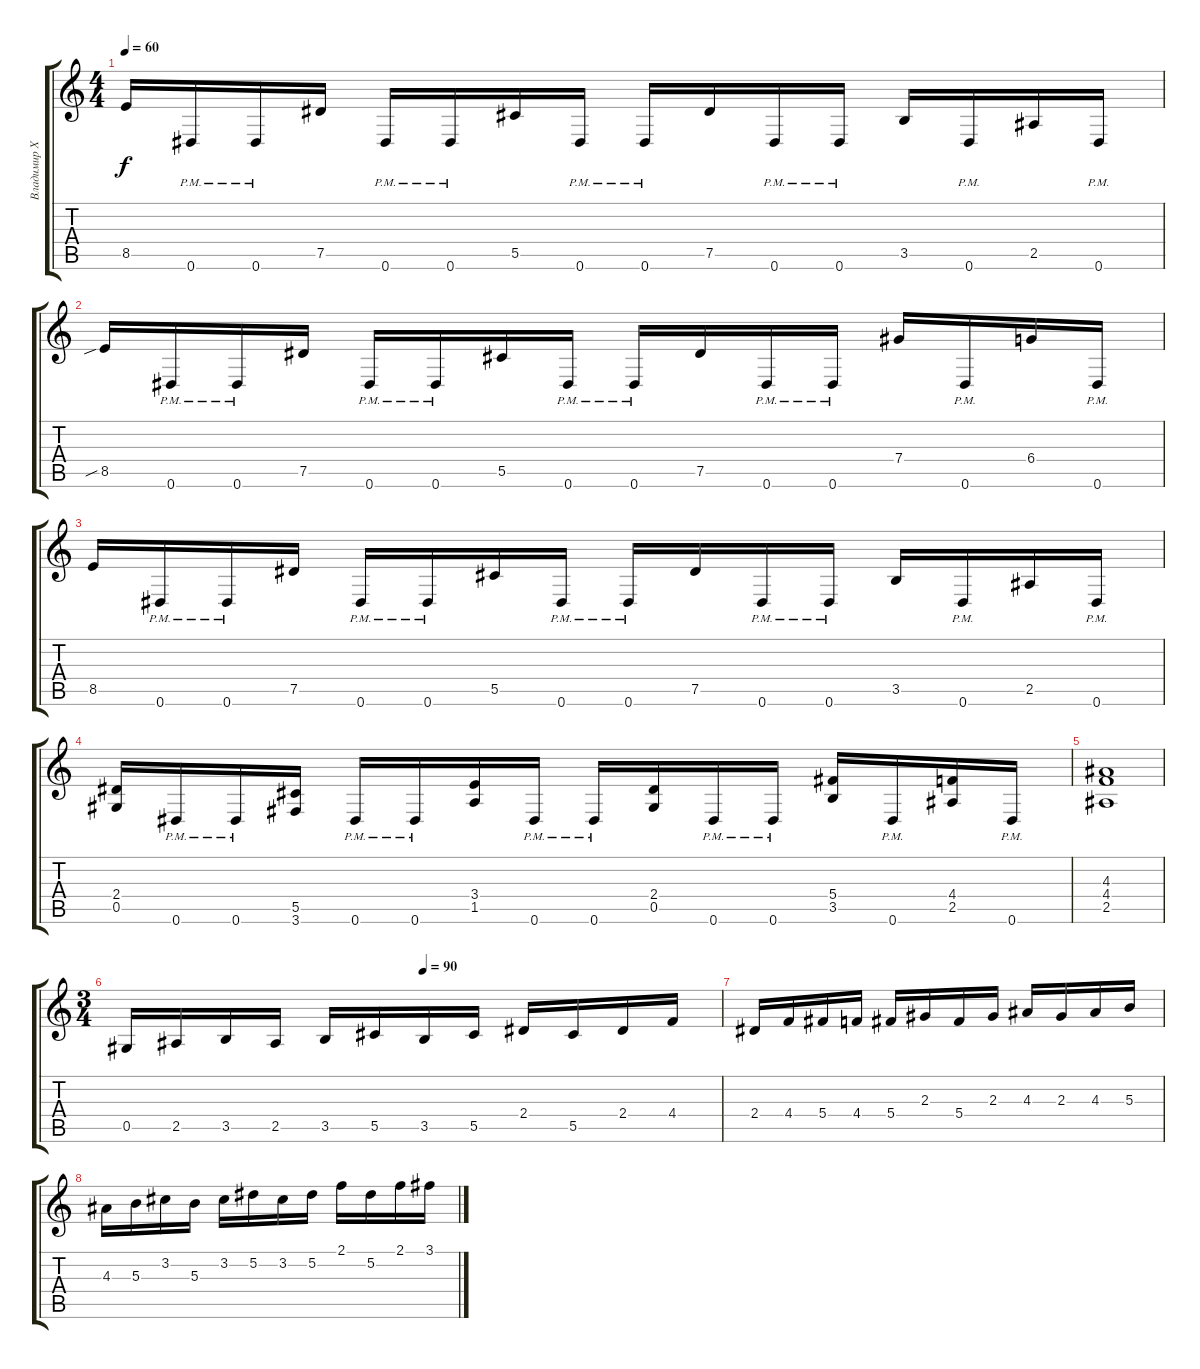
\track ("Владимир Холстинин" "Владимир Х") {instrument electricguitarclean}
\staff {score tabs}
\tuning (Eb4 Bb3 Gb3 Db3 Ab2 Eb2) {hide}
\ts (4 4)
\tempo 60
\clef g2
\ks c
8.5.16{dy f} 0.6{pm}.16 0.6{pm}.16 7.5.16 0.6{pm}.16 0.6{pm}.16 5.5.16 0.6{pm}.16 0.6{pm}.16 7.5.16 0.6{pm}.16 0.6{pm}.16 3.5.16 0.6{pm}.16 2.5.16 0.6{pm}.16 |
8.5{sib}.16 0.6{pm}.16 0.6{pm}.16 7.5.16 0.6{pm}.16 0.6{pm}.16 5.5.16 0.6{pm}.16 0.6{pm}.16 7.5.16 0.6{pm}.16 0.6{pm}.16 7.4.16 0.6{pm}.16 6.4.16 0.6{pm}.16 |
8.5.16 0.6{pm}.16 0.6{pm}.16 7.5.16 0.6{pm}.16 0.6{pm}.16 5.5.16 0.6{pm}.16 0.6{pm}.16 7.5.16 0.6{pm}.16 0.6{pm}.16 3.5.16 0.6{pm}.16 2.5.16 0.6{pm}.16 |
(2.4 0.5).16 0.6{pm}.16 0.6{pm}.16 (5.5 3.6).16 0.6{pm}.16 0.6{pm}.16 (3.4 1.5).16 0.6{pm}.16 0.6{pm}.16 (2.4 0.5).16 0.6{pm}.16 0.6{pm}.16 (5.4 3.5).16 0.6{pm}.16 (4.4 2.5).16 0.6{pm}.16 |
(4.3 4.4 2.5).1 |
\ts (3 4)
\tempo (90 0.5)
0.5.16{balance 8} 2.5.16 3.5.16 2.5.16 3.5.16 5.5.16 3.5.16 5.5.16 2.4.16 5.5.16 2.4.16 4.4.16 |
2.4.16 4.4.16 5.4.16 4.4.16 5.4.16 2.3.16 5.4.16 2.3.16 4.3.16 2.3.16 4.3.16 5.3.16 |
4.3.16 5.3.16 3.2.16 5.3.16 3.2.16 5.2.16 3.2.16 5.2.16 2.1.16 5.2.16 2.1.16 3.1.16
